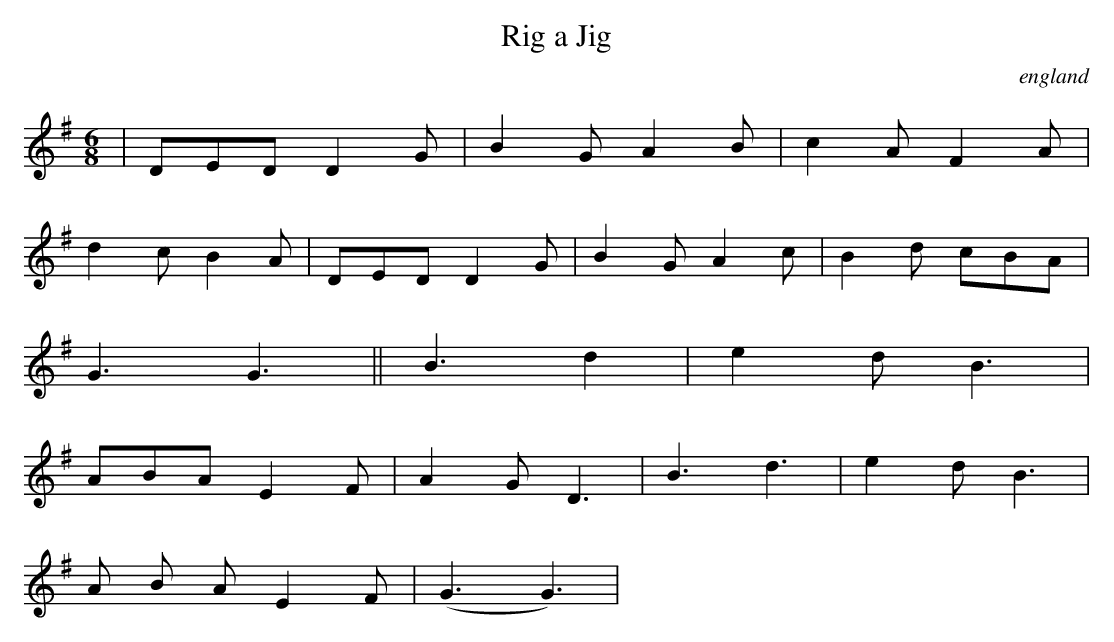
X:1
T:Rig a Jig
O:england
M:6/8
L:1/8
K:G
|DED D2G|B2G A2B|c2A F2A|
d2c B2A|DED D2G|B2G A2c|B2d cBA|
G3G3||B3d2|e2d B3|
ABA E2F|A2G D3|B3d3|e2d B3|
A B A E2F|(G3G3)|
